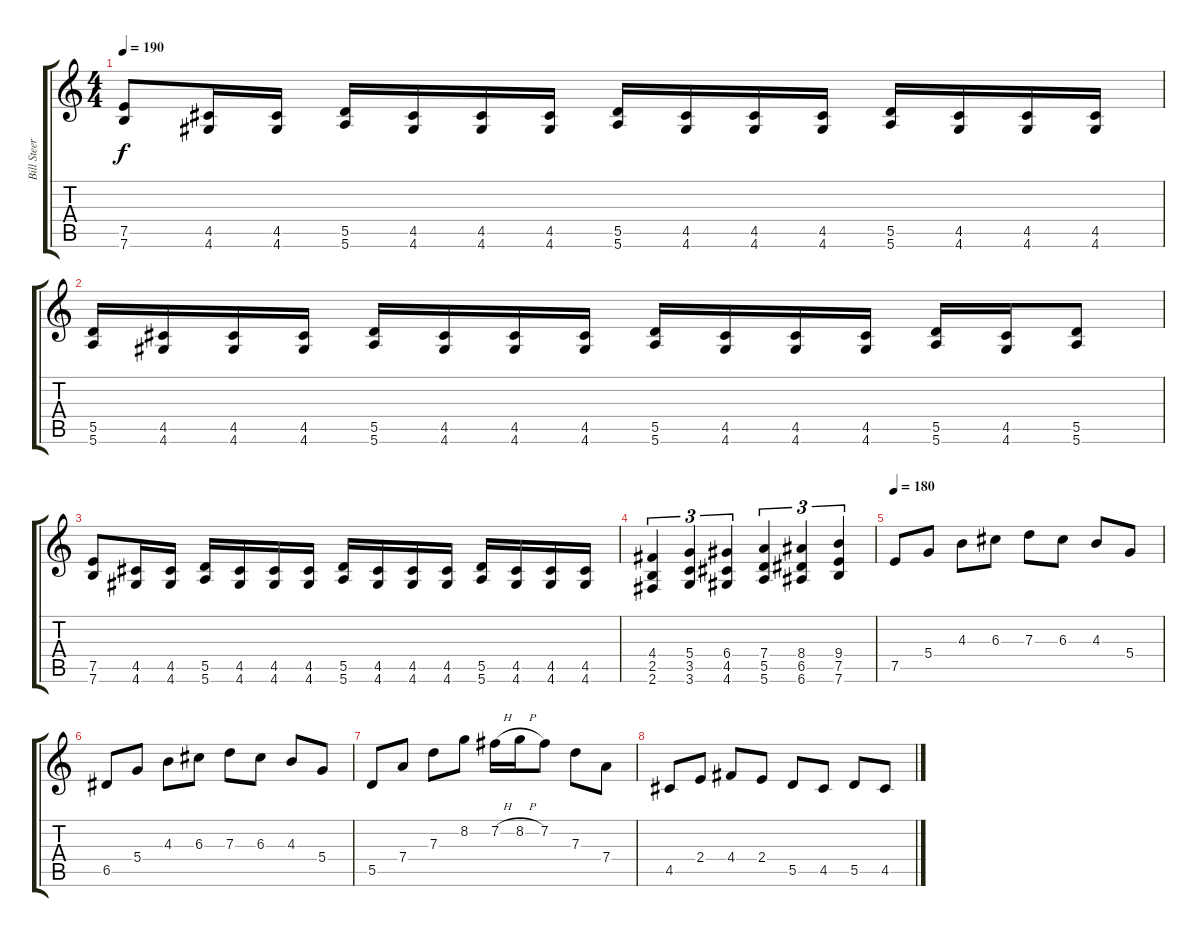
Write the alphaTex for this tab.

\track ("Bill Steer" "Bill Steer") {instrument distortionguitar}
\staff {score tabs}
\tuning (E4 B3 G3 D3 A2 E2) {hide}
\ts (4 4)
\tempo 190
\clef g2
\ks c
(7.5 7.6).8{dy f} (4.5 4.6).16 (4.5 4.6).16 (5.5 5.6).16 (4.5 4.6).16 (4.5 4.6).16 (4.5 4.6).16 (5.5 5.6).16 (4.5 4.6).16 (4.5 4.6).16 (4.5 4.6).16 (5.5 5.6).16 (4.5 4.6).16 (4.5 4.6).16 (4.5 4.6).16 |
(5.5 5.6).16 (4.5 4.6).16 (4.5 4.6).16 (4.5 4.6).16 (5.5 5.6).16 (4.5 4.6).16 (4.5 4.6).16 (4.5 4.6).16 (5.5 5.6).16 (4.5 4.6).16 (4.5 4.6).16 (4.5 4.6).16 (5.5 5.6).16 (4.5 4.6).16 (5.5 5.6).8 |
(7.5 7.6).8 (4.5 4.6).16 (4.5 4.6).16 (5.5 5.6).16 (4.5 4.6).16 (4.5 4.6).16 (4.5 4.6).16 (5.5 5.6).16 (4.5 4.6).16 (4.5 4.6).16 (4.5 4.6).16 (5.5 5.6).16 (4.5 4.6).16 (4.5 4.6).16 (4.5 4.6).16 |
(4.4 2.5 2.6).4{tu (3 2)} (5.4 3.5 3.6).4{tu (3 2)} (6.4 4.5 4.6).4{tu (3 2)} (7.4 5.5 5.6).4{tu (3 2)} (8.4 6.5 6.6).4{tu (3 2)} (9.4 7.5 7.6).4{tu (3 2)} |
\tempo 180
7.5.8 5.4.8 4.3.8 6.3.8 7.3.8 6.3.8 4.3.8 5.4.8 |
6.5.8 5.4.8 4.3.8 6.3.8 7.3.8 6.3.8 4.3.8 5.4.8 |
5.5.8 7.4.8 7.3.8 8.2.8 7.2{h}.16 8.2{h}.16 7.2.8 7.3.8 7.4.8 |
4.5.8 2.4.8 4.4.8 2.4.8 5.5.8 4.5.8 5.5.8 4.5.8
